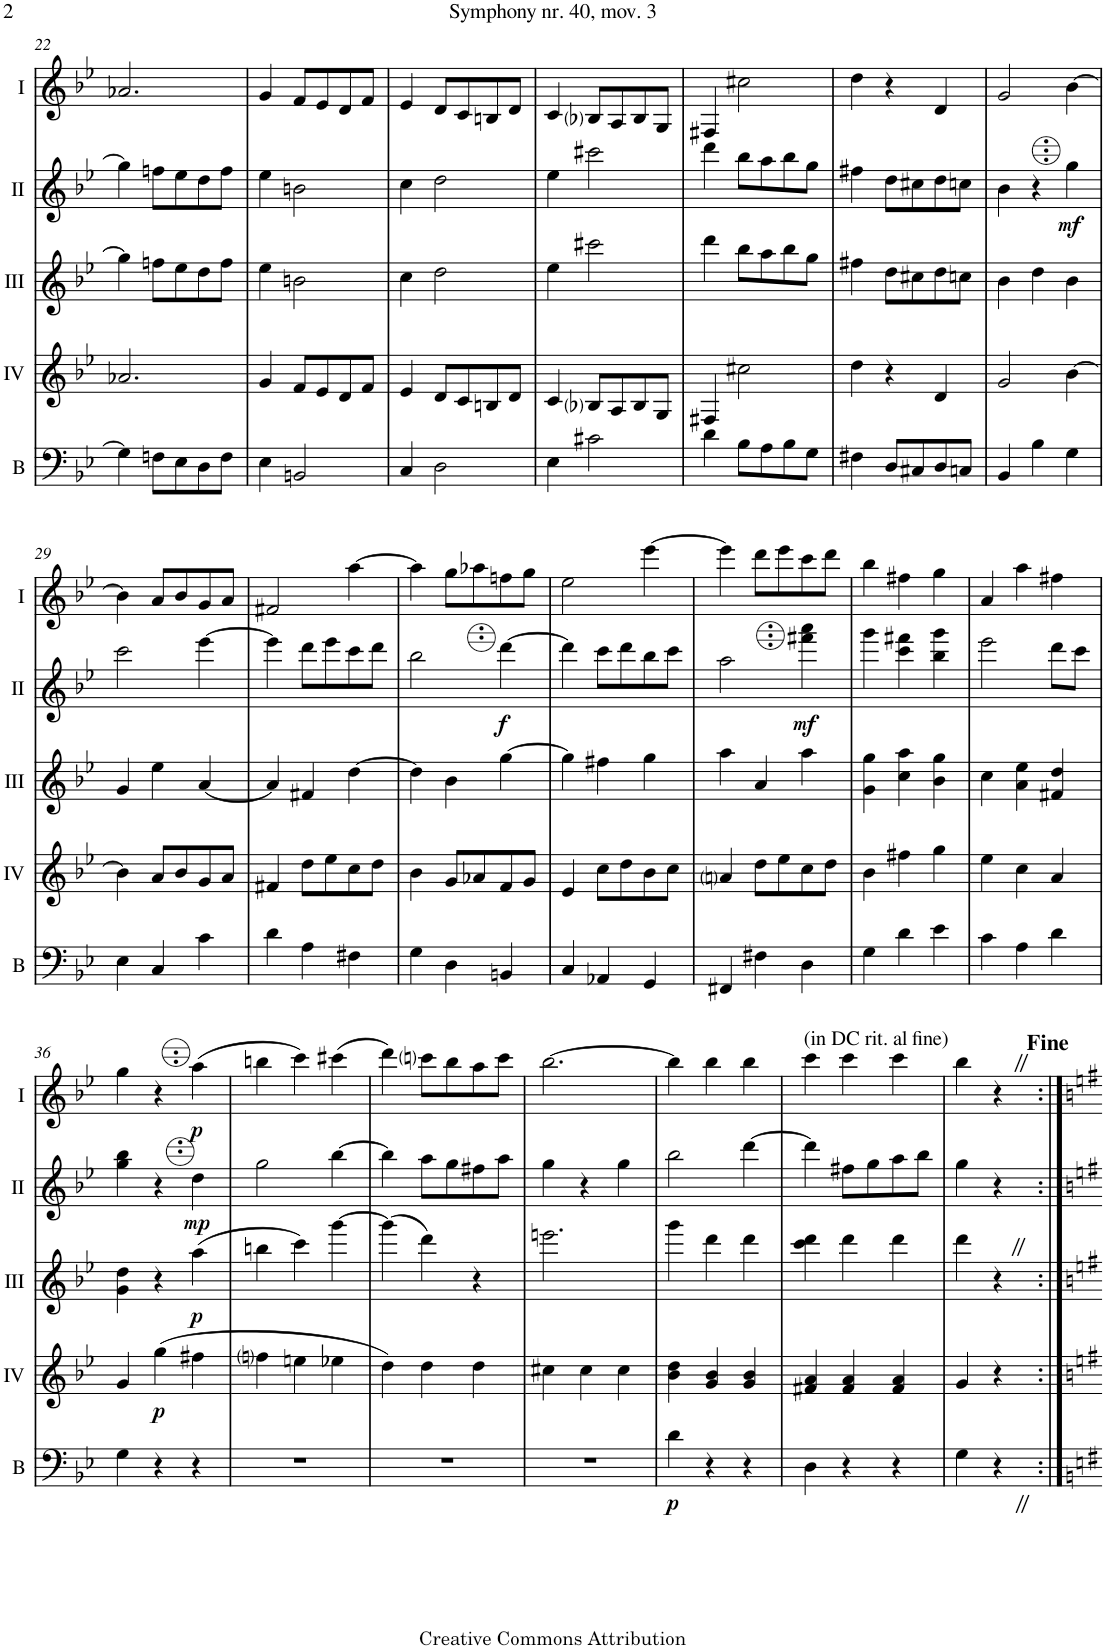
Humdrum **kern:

**kern	**dynam	**kern	**dynam	**kern	**dynam	**kern	**dynam	**kern	**dynam
*part5	*part5	*part4	*part4	*part3	*part3	*part2	*part2	*part1	*part1
*staff5	*staff5	*staff4	*staff4	*staff3	*staff3	*staff2	*staff2	*staff1	*staff1
*I"Bass	*	*I"Acc. 4	*	*I"Acc. 3	*	*I"Acc. 2	*	*I"Acc. 1	*
*I'B	*	*	*	*	*	*	*	*	*
!!LO:PB:g=z
*clefF4	*	*clefG2	*	*clefG2	*	*clefG2	*	*clefG2	*
*Trd7c12	*	*Trd7c12	*	*Trd7c12	*	*	*	*	*
*k[b-e-]	*	*k[b-e-]	*	*k[b-e-]	*	*k[b-e-]	*	*k[b-e-]	*
*M3/4	*	*M3/4	*	*M3/4	*	*M3/4	*	*M3/4	*
=22	=22	=22	=22	=22	=22	=22	=22	=22	=22
4G\]	.	2.a-X/	.	4gg\]	.	4gg\]	.	2.a-X/	.
8Fn\L	.	.	.	8ffn\L	.	8ffn\L	.	.	.
8E-\	.	.	.	8ee-\	.	8ee-\	.	.	.
8D\	.	.	.	8dd\	.	8dd\	.	.	.
8F\J	.	.	.	8ff\J	.	8ff\J	.	.	.
=23	=23	=23	=23	=23	=23	=23	=23	=23	=23
4E-\	.	4g/	.	4ee-\	.	4ee-\	.	4g/	.
2BBn/	.	8f/L	.	2bn\	.	2bn\	.	8f/L	.
.	.	8e-/	.	.	.	.	.	8e-/	.
.	.	8d/	.	.	.	.	.	8d/	.
.	.	8f/J	.	.	.	.	.	8f/J	.
=24	=24	=24	=24	=24	=24	=24	=24	=24	=24
4C/	.	4e-/	.	4cc\	.	4cc\	.	4e-/	.
2D\	.	8d/L	.	2dd\	.	2dd\	.	8d/L	.
.	.	8c/	.	.	.	.	.	8c/	.
.	.	8Bn/	.	.	.	.	.	8Bn/	.
.	.	8d/J	.	.	.	.	.	8d/J	.
=25	=25	=25	=25	=25	=25	=25	=25	=25	=25
4E-\	.	4c/	.	4ee-\	.	4ee-\	.	4c/	.
2c#X\	.	8B-i/L	.	2ccc#X\	.	2ccc#X\	.	8B-i/L	.
.	.	8A/	.	.	.	.	.	8A/	.
.	.	8B-/	.	.	.	.	.	8B-/	.
.	.	8G/J	.	.	.	.	.	8G/J	.
=26	=26	=26	=26	=26	=26	=26	=26	=26	=26
4d\	.	4F#X/	.	4ddd\	.	4ddd\	.	4F#X/	.
8B-\L	.	2cc#X\	.	8bb-\L	.	8bb-\L	.	2cc#X\	.
8A\	.	.	.	8aa\	.	8aa\	.	.	.
8B-\	.	.	.	8bb-\	.	8bb-\	.	.	.
8G\J	.	.	.	8gg\J	.	8gg\J	.	.	.
=27	=27	=27	=27	=27	=27	=27	=27	=27	=27
4F#X\	.	4dd\	.	4ff#X\	.	4ff#X\	.	4dd\	.
8D/L	.	4r	.	8dd\L	.	8dd\L	.	4r	.
8C#X/	.	.	.	8cc#X\	.	8cc#X\	.	.	.
8D/	.	4d/	.	8dd\	.	8dd\	.	4d/	.
8Cn/J	.	.	.	8ccn\J	.	8ccn\J	.	.	.
=28	=28	=28	=28	=28	=28	=28	=28	=28	=28
4BB-/	.	2g/	.	4b-\	.	4b-\	.	2g/	.
4B-\	.	.	.	4dd\	.	4r	.	.	.
!	!	!	!	!	!	!	!LO:DY:b	!	!
4G\	.	[4b-\	.	4b-\	.	4g\	mf	[4b-\	.
!!LO:LB:g=z
=29	=29	=29	=29	=29	=29	=29	=29	=29	=29
4E-\	.	4b-\]	.	4g/	.	2cc\	.	4b-\]	.
4C/	.	8a/L	.	4ee-\	.	.	.	8a/L	.
.	.	8b-/	.	.	.	.	.	8b-/	.
4c\	.	8g/	.	[4a/	.	[4ee-\	.	8g/	.
.	.	8a/J	.	.	.	.	.	8a/J	.
=30	=30	=30	=30	=30	=30	=30	=30	=30	=30
4d\	.	4f#X/	.	4a/]	.	4ee-\]	.	2f#X/	.
4A\	.	8dd\L	.	4f#X/	.	8dd\L	.	.	.
.	.	8ee-\	.	.	.	8ee-\	.	.	.
4F#X\	.	8cc\	.	[4dd\	.	8cc\	.	[4aa\	.
.	.	8dd\J	.	.	.	8dd\J	.	.	.
=31	=31	=31	=31	=31	=31	=31	=31	=31	=31
4G\	.	4b-\	.	4dd\]	.	2b-\	.	4aa\]	.
4D\	.	8g/L	.	4b-\	.	.	.	8gg\L	.
.	.	8a-X/	.	.	.	.	.	8aa-X\	.
!	!	!	!	!	!	!	!LO:DY:b	!	!
4BBn/	.	8f/	.	[4gg\	.	[4ddd\	f	8ffn\	.
.	.	8g/J	.	.	.	.	.	8gg\J	.
=32	=32	=32	=32	=32	=32	=32	=32	=32	=32
4C/	.	4e-/	.	4gg\]	.	4ddd\]	.	2ee-\	.
4AA-X/	.	8cc\L	.	4ff#X\	.	8ccc\L	.	.	.
.	.	8dd\	.	.	.	8ddd\	.	.	.
4GG/	.	8b-\	.	4gg\	.	8bb-\	.	[4eee-\	.
.	.	8cc\J	.	.	.	8ccc\J	.	.	.
=33	=33	=33	=33	=33	=33	=33	=33	=33	=33
4FF#X/	.	4ani/	.	4aa\	.	2aa\	.	4eee-\]	.
4F#X\	.	8dd\L	.	4a/	.	.	.	8ddd\L	.
.	.	8ee-\	.	.	.	.	.	8eee-\	.
!	!	!	!	!	!	!	!LO:DY:b	!	!
4D\	.	8cc\	.	4aa\	.	4ff#X\ 4aa\	mf	8ccc\	.
.	.	8dd\J	.	.	.	.	.	8ddd\J	.
=34	=34	=34	=34	=34	=34	=34	=34	=34	=34
4G\	.	4b-\	.	4g\ 4gg\	.	4gg\	.	4bb-\	.
4d\	.	4ff#X\	.	4cc\ 4aa\	.	4cc\ 4ff#X\	.	4ff#X\	.
4e-\	.	4gg\	.	4b-\ 4gg\	.	4b-\ 4gg\	.	4gg\	.
=35	=35	=35	=35	=35	=35	=35	=35	=35	=35
4c\	.	4ee-\	.	4cc\	.	2ee-\	.	4a/	.
4A\	.	4cc\	.	4a\ 4ee-\	.	.	.	4aa\	.
4d\	.	4a/	.	4f#X/ 4dd/	.	8dd\L	.	4ff#X\	.
.	.	.	.	.	.	8cc\J	.	.	.
!!LO:LB:g=z
=36	=36	=36	=36	=36	=36	=36	=36	=36	=36
4G\	.	4g/	.	4g\ 4dd\	.	4g\ 4b-\	.	4gg\	.
!	!	!	!LO:DY:b	!	!	!	!	!	!
4r	.	(4gg\	p	4r	.	4r	.	4r	.
!	!	!	!	!	!LO:DY:b	!	!LO:DY:b	!	!LO:DY:b
4r	.	4ff#X\	.	(4a\	p	4dd\	mp	(4a\	p
=37	=37	=37	=37	=37	=37	=37	=37	=37	=37
2.r	.	4ffni\	.	4bn\	.	2gg\	.	4bn\	.
.	.	4een\	.	4cc\)	.	.	.	4cc\)	.
.	.	4ee-X\	.	[4gg\	.	[4bb-\	.	(4cc#X\	.
=38	=38	=38	=38	=38	=38	=38	=38	=38	=38
2.r	.	4dd\)	.	(4gg\]	.	4bb-\]	.	4dd\)	.
.	.	4dd\	.	4dd\)	.	8aa\L	.	8ccni\L	.
.	.	.	.	.	.	8gg\	.	8b-\	.
.	.	4dd\	.	4r	.	8ff#X\	.	8a\	.
.	.	.	.	.	.	8aa\J	.	8cc\J	.
=39	=39	=39	=39	=39	=39	=39	=39	=39	=39
2.r	.	4cc#X\	.	2.een\	.	4gg\	.	[2.b-\	.
.	.	4cc#\	.	.	.	4r	.	.	.
.	.	4cc#\	.	.	.	4gg\	.	.	.
=40	=40	=40	=40	=40	=40	=40	=40	=40	=40
!	!LO:DY:b	!	!	!	!	!	!	!	!
4d\	p	4b-\ 4dd\	.	4gg\	.	2bb-\	.	4b-\]	.
4r	.	4g/ 4b-/	.	4dd\	.	.	.	4b-\	.
4r	.	4g/ 4b-/	.	4dd\	.	[4ddd\	.	4b-\	.
=41	=41	=41	=41	=41	=41	=41	=41	=41	=41
!	!	!	!	!	!	!	!	!LO:TX:a:t=(in DC rit. al fine)	!
4D\	.	4f#X/ 4a/	.	4cc\ 4dd\	.	4ddd\]	.	4cc\	.
4r	.	4f#/ 4a/	.	4dd\	.	8ff#X\L	.	4cc\	.
.	.	.	.	.	.	8gg\	.	.	.
4r	.	4f#/ 4a/	.	4dd\	.	8aa\	.	4cc\	.
.	.	.	.	.	.	8bb-\J	.	.	.
=42	=42	=42	=42	=42	=42	=42	=42	=42	=42
4G\	.	4g/	.	4dd\	.	4gg\	.	4b-\	.
4r	.	4r	.	4r	.	4r	.	4r	.
!	!	!	!	!	!	!	!	!LO:TX:a:t=<b><font size="12"/>Fine</b>	!
=:|!	=:|!	=:|!	=:|!	=:|!	=:|!	=:|!	=:|!	=:|!	=:|!
*-	*-	*-	*-	*-	*-	*-	*-	*-	*-
